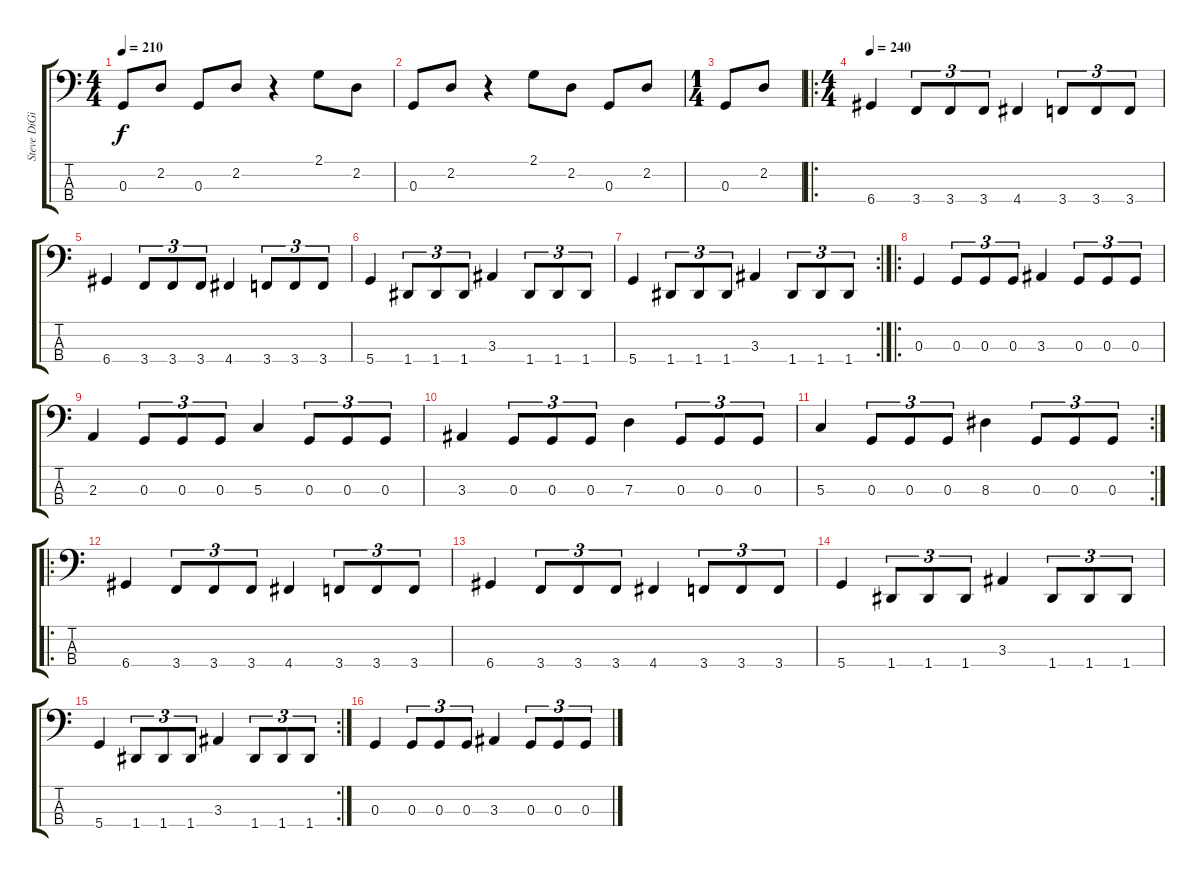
\track ("Steve DiGiorgio" "Steve DiGi") {instrument electricbassfinger}
\staff {score tabs}
\tuning (F2 C2 G1 D1) {hide}
\ts (4 4)
\tempo 210
\clef f4
\ks c
0.3.8{dy f} 2.2.8 0.3.8 2.2.8 r.4 2.1.8 2.2.8 |
0.3.8 2.2.8 r.4 2.1.8 2.2.8 0.3.8 2.2.8 |
\ts (1 4)
0.3.8 2.2.8 |
\ro
\ts (4 4)
\tempo 240
6.4.4 3.4.8{tu (3 2)} 3.4.8{tu (3 2)} 3.4.8{tu (3 2)} 4.4.4 3.4.8{tu (3 2)} 3.4.8{tu (3 2)} 3.4.8{tu (3 2)} |
6.4.4 3.4.8{tu (3 2)} 3.4.8{tu (3 2)} 3.4.8{tu (3 2)} 4.4.4 3.4.8{tu (3 2)} 3.4.8{tu (3 2)} 3.4.8{tu (3 2)} |
5.4.4 1.4.8{tu (3 2)} 1.4.8{tu (3 2)} 1.4.8{tu (3 2)} 3.3.4 1.4.8{tu (3 2)} 1.4.8{tu (3 2)} 1.4.8{tu (3 2)} |
\rc 2
5.4.4 1.4.8{tu (3 2)} 1.4.8{tu (3 2)} 1.4.8{tu (3 2)} 3.3.4 1.4.8{tu (3 2)} 1.4.8{tu (3 2)} 1.4.8{tu (3 2)} |
\ro
0.3.4 0.3.8{tu (3 2)} 0.3.8{tu (3 2)} 0.3.8{tu (3 2)} 3.3.4 0.3.8{tu (3 2)} 0.3.8{tu (3 2)} 0.3.8{tu (3 2)} |
2.3.4 0.3.8{tu (3 2)} 0.3.8{tu (3 2)} 0.3.8{tu (3 2)} 5.3.4 0.3.8{tu (3 2)} 0.3.8{tu (3 2)} 0.3.8{tu (3 2)} |
3.3.4 0.3.8{tu (3 2)} 0.3.8{tu (3 2)} 0.3.8{tu (3 2)} 7.3.4 0.3.8{tu (3 2)} 0.3.8{tu (3 2)} 0.3.8{tu (3 2)} |
\rc 2
5.3.4 0.3.8{tu (3 2)} 0.3.8{tu (3 2)} 0.3.8{tu (3 2)} 8.3.4 0.3.8{tu (3 2)} 0.3.8{tu (3 2)} 0.3.8{tu (3 2)} |
\ro
6.4.4 3.4.8{tu (3 2)} 3.4.8{tu (3 2)} 3.4.8{tu (3 2)} 4.4.4 3.4.8{tu (3 2)} 3.4.8{tu (3 2)} 3.4.8{tu (3 2)} |
6.4.4 3.4.8{tu (3 2)} 3.4.8{tu (3 2)} 3.4.8{tu (3 2)} 4.4.4 3.4.8{tu (3 2)} 3.4.8{tu (3 2)} 3.4.8{tu (3 2)} |
5.4.4 1.4.8{tu (3 2)} 1.4.8{tu (3 2)} 1.4.8{tu (3 2)} 3.3.4 1.4.8{tu (3 2)} 1.4.8{tu (3 2)} 1.4.8{tu (3 2)} |
\rc 2
5.4.4 1.4.8{tu (3 2)} 1.4.8{tu (3 2)} 1.4.8{tu (3 2)} 3.3.4 1.4.8{tu (3 2)} 1.4.8{tu (3 2)} 1.4.8{tu (3 2)} |
0.3.4 0.3.8{tu (3 2)} 0.3.8{tu (3 2)} 0.3.8{tu (3 2)} 3.3.4 0.3.8{tu (3 2)} 0.3.8{tu (3 2)} 0.3.8{tu (3 2)}
